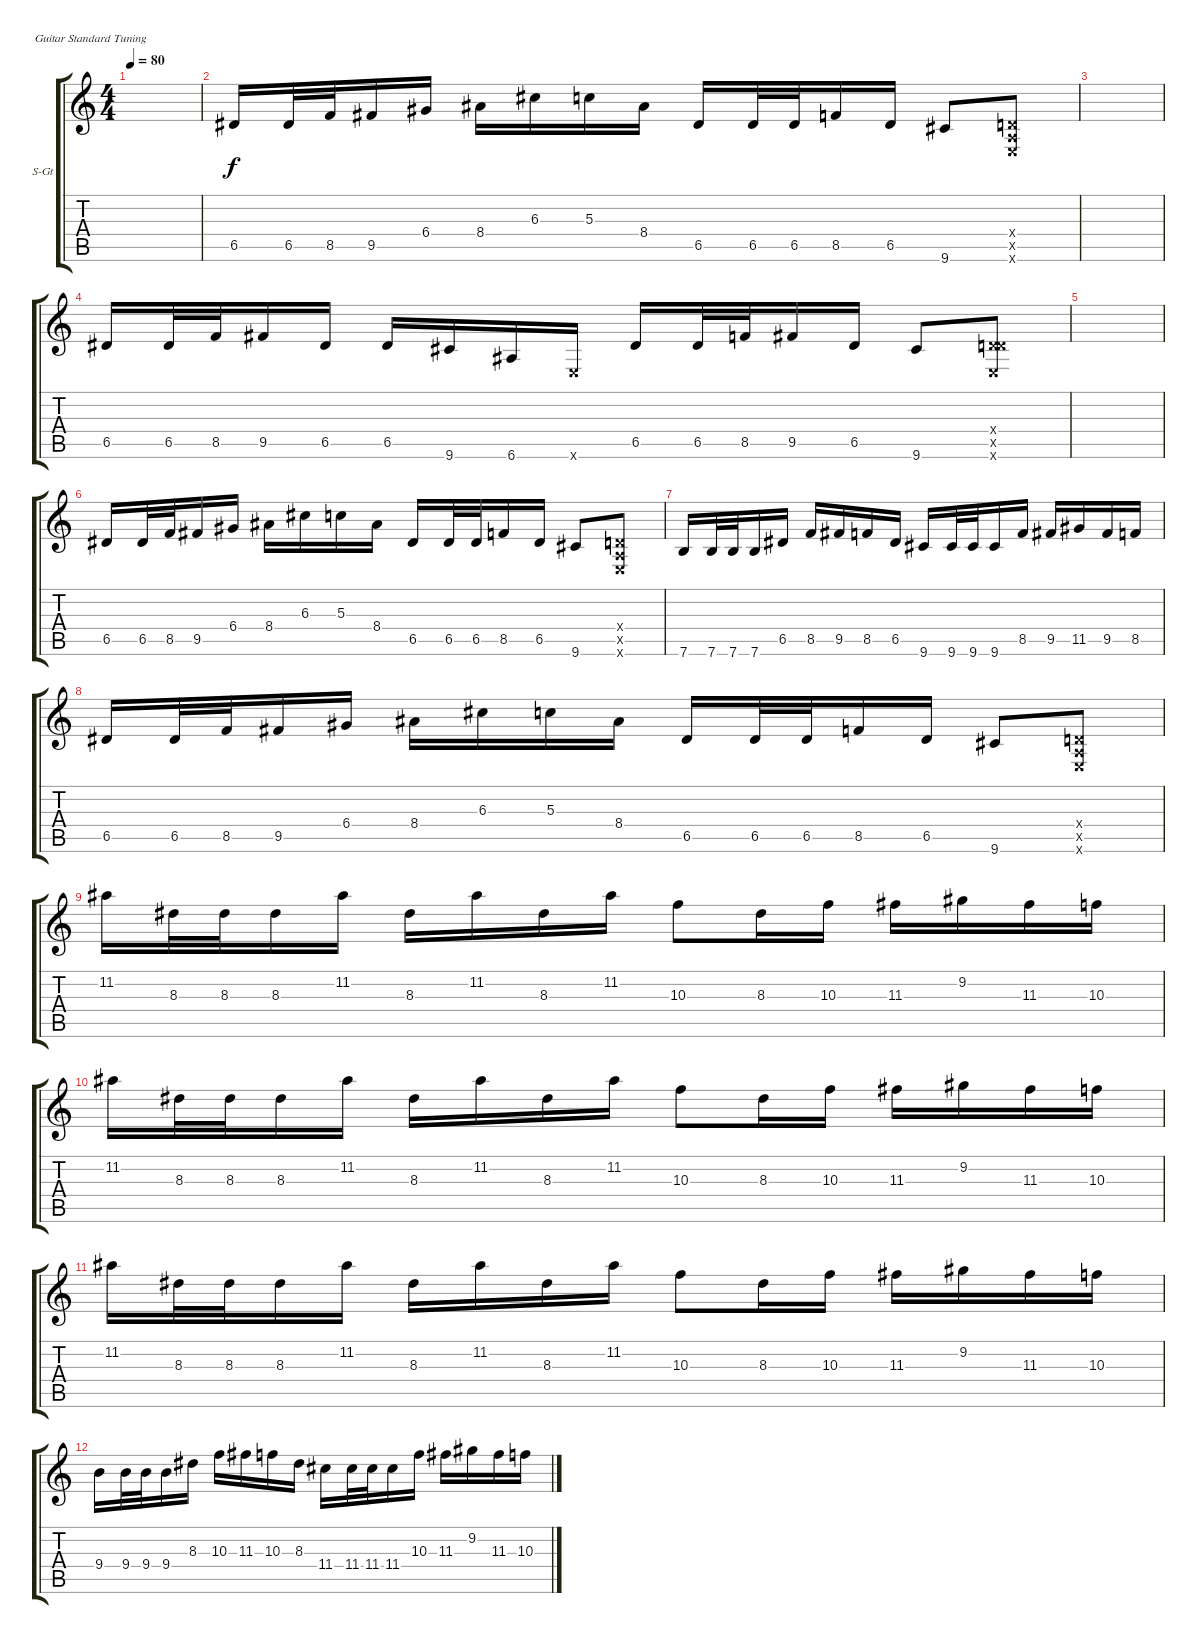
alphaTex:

\defaultSystemsLayout 4
\bracketExtendMode groupsimilarinstruments
\firstSystemTrackNameOrientation horizontal
\otherSystemsTrackNameOrientation horizontal
\track ("Guitare" "S-Gt") {instrument acousticguitarsteel}
\staff {score tabs}
\tuning (E4 B3 G3 D3 A2 E2)
\ts (4 4)
\tempo 80
\clef g2
\ks c
|
6.5.16 6.5.32 8.5.32 9.5.16 6.4.16 8.4.16 6.3.16 5.3.16 8.4.16 6.5.16 6.5.32 6.5.32 8.5.16 6.5.16 9.6.8 (0.6{x} 0.5{x} 0.4{x}).8 |
|
6.5.16 6.5.32 8.5.32 9.5.16 6.5.16 6.5.16 9.6.16 6.6.16 0.6{x}.16 6.5.16 6.5.32 8.5.32 9.5.16 6.5.16 9.6.8 (6.5{x} 0.4{x} 0.6{x}).8 |
|
6.5.16 6.5.32 8.5.32 9.5.16 6.4.16 8.4.16 6.3.16 5.3.16 8.4.16 6.5.16 6.5.32 6.5.32 8.5.16 6.5.16 9.6.8 (0.6{x} 0.5{x} 0.4{x}).8 |
7.6.16 7.6.32 7.6.32 7.6.16 6.5.16 8.5.16 9.5.16 8.5.16 6.5.16 9.6.16 9.6.32 9.6.32 9.6.16 8.5.16 9.5.16 11.5.16 9.5.16 8.5.16 |
6.5.16 6.5.32 8.5.32 9.5.16 6.4.16 8.4.16 6.3.16 5.3.16 8.4.16 6.5.16 6.5.32 6.5.32 8.5.16 6.5.16 9.6.8 (0.6{x} 0.5{x} 0.4{x}).8 |
11.2.16 8.3.32 8.3.32 8.3.16 11.2.16 8.3.16 11.2.16 8.3.16 11.2.16 10.3.8 8.3.16 10.3.16 11.3.16 9.2.16 11.3.16 10.3.16 |
11.2.16 8.3.32 8.3.32 8.3.16 11.2.16 8.3.16 11.2.16 8.3.16 11.2.16 10.3.8 8.3.16 10.3.16 11.3.16 9.2.16 11.3.16 10.3.16 |
11.2.16 8.3.32 8.3.32 8.3.16 11.2.16 8.3.16 11.2.16 8.3.16 11.2.16 10.3.8 8.3.16 10.3.16 11.3.16 9.2.16 11.3.16 10.3.16 |
9.4.16 9.4.32 9.4.32 9.4.16 8.3.16 10.3.16 11.3.16 10.3.16 8.3.16 11.4.16 11.4.32 11.4.32 11.4.16 10.3.16 11.3.16 9.2.16 11.3.16 10.3.16
